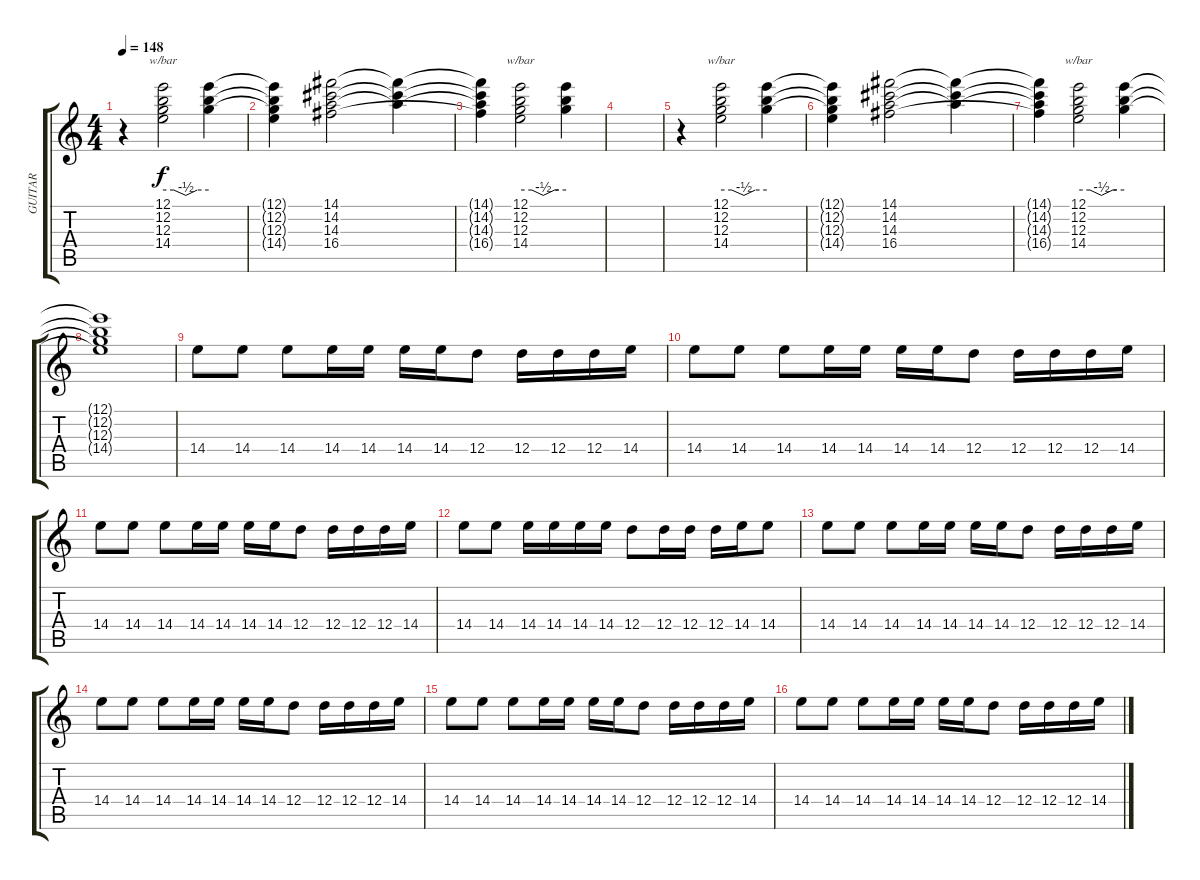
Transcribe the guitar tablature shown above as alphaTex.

\track ("GUITAR" "GUITAR") {instrument overdrivenguitar}
\staff {score tabs}
\tuning (E4 B3 G3 D3 A2 E2) {hide}
\ts (4 4)
\tempo 148
\clef g2
\ks c
r.4{dy f} (12.1 12.2 12.3 14.4).2{tbe (custom default 0 0 14 0 30 -2 45 0 60 0)} (12.1{t} 12.2{t} 12.3{t}).4 |
(12.1{t} 12.2{t} 12.3{t} 14.4{t}).4 (14.1 14.2 14.3 16.4).2 (14.1{t} 14.2{t} 14.3{t}).4 |
(14.1{t} 14.2{t} 14.3{t} 16.4{t}).4 (12.1 12.2 12.3 14.4).2{tbe (custom default 0 0 15 0 30 -2 45 0 50 0 60 0)} (12.1{t} 12.2{t} 12.3{t}).4 |
|
r.4 (12.1 12.2 12.3 14.4).2{tbe (custom default 0 0 14 0 30 -2 45 0 60 0)} (12.1{t} 12.2{t} 12.3{t}).4 |
(12.1{t} 12.2{t} 12.3{t} 14.4{t}).4 (14.1 14.2 14.3 16.4).2 (14.1{t} 14.2{t} 14.3{t}).4 |
(14.1{t} 14.2{t} 14.3{t} 16.4{t}).4 (12.1 12.2 12.3 14.4).2{tbe (custom default 0 0 15 0 30 -2 45 0 50 0 60 0)} (12.1{t} 12.2{t} 12.3{t}).4 |
(12.1{t} 12.2{t} 12.3{t} 14.4{t}).1 |
14.4.8 14.4.8 14.4.8 14.4.16 14.4.16 14.4.16 14.4.16 12.4.8 12.4.16 12.4.16 12.4.16 14.4.16 |
14.4.8 14.4.8 14.4.8 14.4.16 14.4.16 14.4.16 14.4.16 12.4.8 12.4.16 12.4.16 12.4.16 14.4.16 |
14.4.8 14.4.8 14.4.8 14.4.16 14.4.16 14.4.16 14.4.16 12.4.8 12.4.16 12.4.16 12.4.16 14.4.16 |
14.4.8 14.4.8 14.4.16 14.4.16 14.4.16 14.4.16 12.4.8 12.4.16 12.4.16 12.4.16 14.4.16 14.4.8 |
14.4.8 14.4.8 14.4.8 14.4.16 14.4.16 14.4.16 14.4.16 12.4.8 12.4.16 12.4.16 12.4.16 14.4.16 |
14.4.8 14.4.8 14.4.8 14.4.16 14.4.16 14.4.16 14.4.16 12.4.8 12.4.16 12.4.16 12.4.16 14.4.16 |
14.4.8 14.4.8 14.4.8 14.4.16 14.4.16 14.4.16 14.4.16 12.4.8 12.4.16 12.4.16 12.4.16 14.4.16 |
14.4.8 14.4.8 14.4.8 14.4.16 14.4.16 14.4.16 14.4.16 12.4.8 12.4.16 12.4.16 12.4.16 14.4.16
